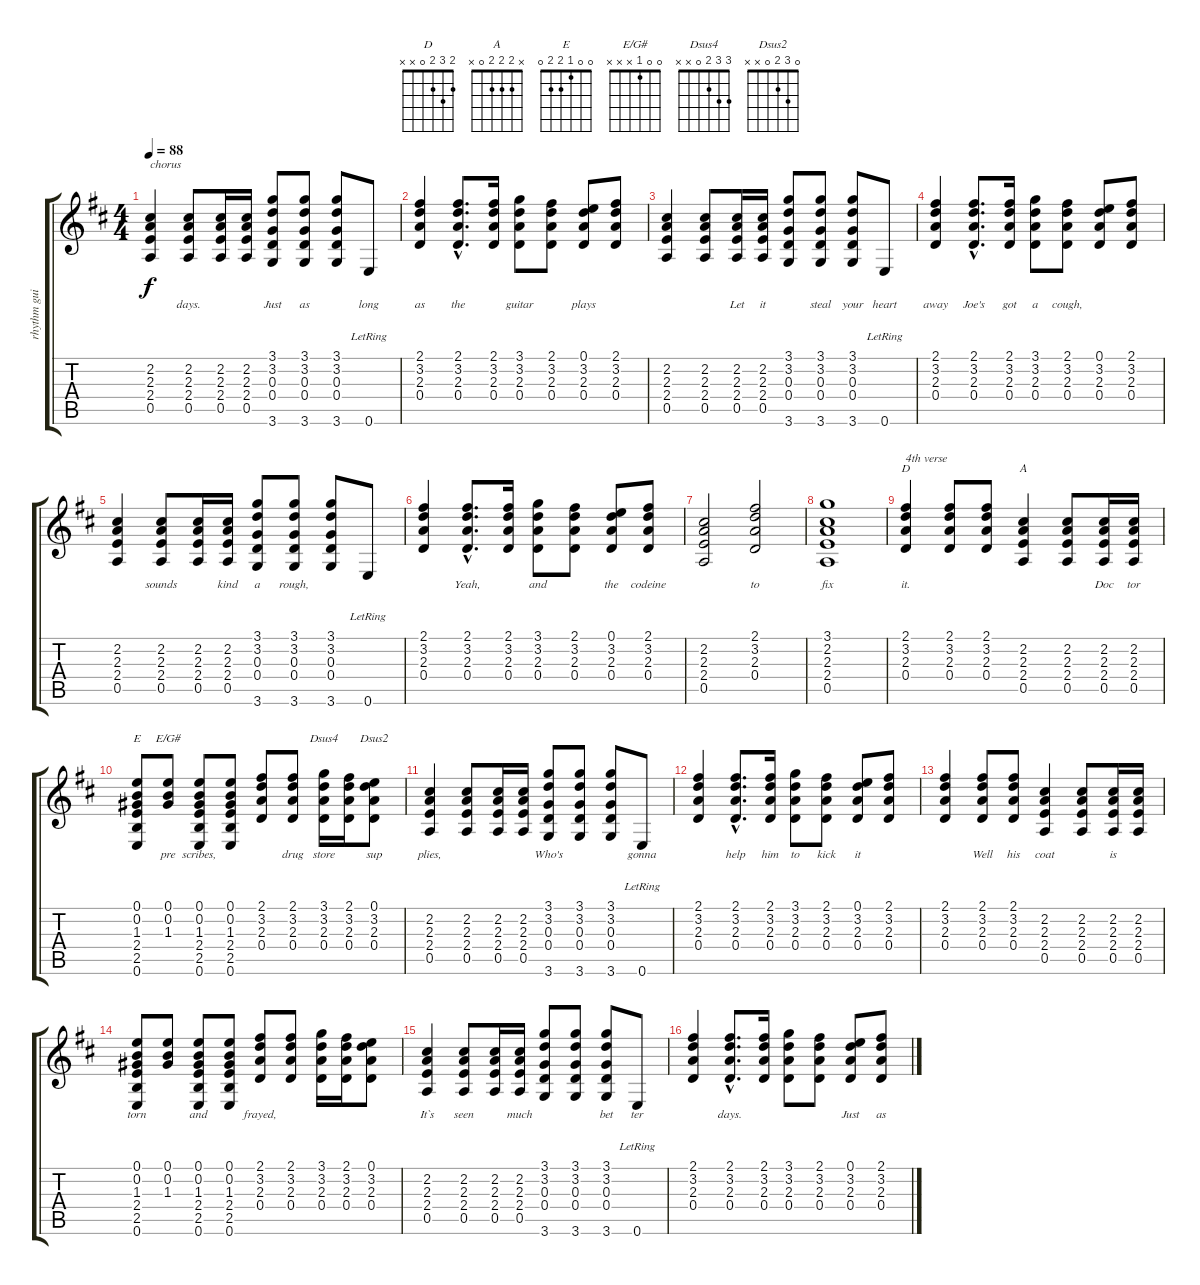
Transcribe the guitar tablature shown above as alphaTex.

\track ("rhythm guitar" "rhythm gui") {instrument acousticguitarsteel}
\staff {score tabs}
\tuning (E4 B3 G3 D3 A2 E2) {hide}
\chord ("D" 2 3 2 0 x x)
\chord ("A" x 2 2 2 0 x)
\chord ("E" 0 0 1 2 2 0)
\chord ("E/G#" 0 0 1 x x x)
\chord ("Dsus4" 3 3 2 0 x x)
\chord ("Dsus2" 0 3 2 0 x x)
\ts (4 4)
\tempo 88
\clef g2
\ks d
(2.2 2.3 2.4 0.5).4{txt "chorus" lyrics (0 "") lyrics (1 "") lyrics (2 "") lyrics (3 "") lyrics (4 "") dy f} (2.2 2.3 2.4 0.5).8{lyrics (0 "days.") lyrics (1 "") lyrics (2 "") lyrics (3 "") lyrics (4 "")} (2.2 2.3 2.4 0.5).16{lyrics (0 "") lyrics (1 "") lyrics (2 "") lyrics (3 "") lyrics (4 "")} (2.2 2.3 2.4 0.5).16{lyrics (0 "") lyrics (1 "") lyrics (2 "") lyrics (3 "") lyrics (4 "")} (3.1 3.2 0.3 0.4 3.6).8{lyrics (0 "Just") lyrics (1 "") lyrics (2 "") lyrics (3 "") lyrics (4 "")} (3.1 3.2 0.3 0.4 3.6).8{lyrics (0 "as") lyrics (1 "") lyrics (2 "") lyrics (3 "") lyrics (4 "")} (3.1 3.2 0.3 0.4 3.6).8{lyrics (0 "") lyrics (1 "") lyrics (2 "") lyrics (3 "") lyrics (4 "")} 0.6{lr}.8{lyrics (0 "long") lyrics (1 "") lyrics (2 "") lyrics (3 "") lyrics (4 "")} |
(2.1 3.2 2.3 0.4).4{lyrics (0 "as") lyrics (1 "") lyrics (2 "") lyrics (3 "") lyrics (4 "")} (2.1{hac} 3.2{hac} 2.3{hac} 0.4{hac}).8{d lyrics (0 "the") lyrics (1 "") lyrics (2 "") lyrics (3 "") lyrics (4 "")} (2.1 3.2 2.3 0.4).16{lyrics (0 "") lyrics (1 "") lyrics (2 "") lyrics (3 "") lyrics (4 "")} (3.1 3.2 2.3 0.4).8{lyrics (0 "guitar") lyrics (1 "") lyrics (2 "") lyrics (3 "") lyrics (4 "")} (2.1 3.2 2.3 0.4).8{lyrics (0 "") lyrics (1 "") lyrics (2 "") lyrics (3 "") lyrics (4 "")} (0.1 3.2 2.3 0.4).8{lyrics (0 "plays") lyrics (1 "") lyrics (2 "") lyrics (3 "") lyrics (4 "")} (2.1 3.2 2.3 0.4).8{lyrics (0 "") lyrics (1 "") lyrics (2 "") lyrics (3 "") lyrics (4 "")} |
(2.2 2.3 2.4 0.5).4{lyrics (0 "") lyrics (1 "") lyrics (2 "") lyrics (3 "") lyrics (4 "")} (2.2 2.3 2.4 0.5).8{lyrics (0 "") lyrics (1 "") lyrics (2 "") lyrics (3 "") lyrics (4 "")} (2.2 2.3 2.4 0.5).16{lyrics (0 "Let") lyrics (1 "") lyrics (2 "") lyrics (3 "") lyrics (4 "")} (2.2 2.3 2.4 0.5).16{lyrics (0 "it") lyrics (1 "") lyrics (2 "") lyrics (3 "") lyrics (4 "")} (3.1 3.2 0.3 0.4 3.6).8{lyrics (0 "") lyrics (1 "") lyrics (2 "") lyrics (3 "") lyrics (4 "")} (3.1 3.2 0.3 0.4 3.6).8{lyrics (0 "steal") lyrics (1 "") lyrics (2 "") lyrics (3 "") lyrics (4 "")} (3.1 3.2 0.3 0.4 3.6).8{lyrics (0 "your") lyrics (1 "") lyrics (2 "") lyrics (3 "") lyrics (4 "")} 0.6{lr}.8{lyrics (0 "heart") lyrics (1 "") lyrics (2 "") lyrics (3 "") lyrics (4 "")} |
(2.1 3.2 2.3 0.4).4{lyrics (0 "away") lyrics (1 "") lyrics (2 "") lyrics (3 "") lyrics (4 "")} (2.1{hac} 3.2{hac} 2.3{hac} 0.4{hac}).8{d lyrics (0 "Joe's") lyrics (1 "") lyrics (2 "") lyrics (3 "") lyrics (4 "")} (2.1 3.2 2.3 0.4).16{lyrics (0 "got") lyrics (1 "") lyrics (2 "") lyrics (3 "") lyrics (4 "")} (3.1 3.2 2.3 0.4).8{lyrics (0 "a") lyrics (1 "") lyrics (2 "") lyrics (3 "") lyrics (4 "")} (2.1 3.2 2.3 0.4).8{lyrics (0 "cough,") lyrics (1 "") lyrics (2 "") lyrics (3 "") lyrics (4 "")} (0.1 3.2 2.3 0.4).8{lyrics (0 "") lyrics (1 "") lyrics (2 "") lyrics (3 "") lyrics (4 "")} (2.1 3.2 2.3 0.4).8{lyrics (0 "") lyrics (1 "") lyrics (2 "") lyrics (3 "") lyrics (4 "")} |
(2.2 2.3 2.4 0.5).4{lyrics (0 "") lyrics (1 "") lyrics (2 "") lyrics (3 "") lyrics (4 "")} (2.2 2.3 2.4 0.5).8{lyrics (0 "sounds") lyrics (1 "") lyrics (2 "") lyrics (3 "") lyrics (4 "")} (2.2 2.3 2.4 0.5).16{lyrics (0 "") lyrics (1 "") lyrics (2 "") lyrics (3 "") lyrics (4 "")} (2.2 2.3 2.4 0.5).16{lyrics (0 "kind") lyrics (1 "") lyrics (2 "") lyrics (3 "") lyrics (4 "")} (3.1 3.2 0.3 0.4 3.6).8{lyrics (0 "a") lyrics (1 "") lyrics (2 "") lyrics (3 "") lyrics (4 "")} (3.1 3.2 0.3 0.4 3.6).8{lyrics (0 "rough,") lyrics (1 "") lyrics (2 "") lyrics (3 "") lyrics (4 "")} (3.1 3.2 0.3 0.4 3.6).8{lyrics (0 "") lyrics (1 "") lyrics (2 "") lyrics (3 "") lyrics (4 "")} 0.6{lr}.8{lyrics (0 "") lyrics (1 "") lyrics (2 "") lyrics (3 "") lyrics (4 "")} |
(2.1 3.2 2.3 0.4).4{lyrics (0 "") lyrics (1 "") lyrics (2 "") lyrics (3 "") lyrics (4 "")} (2.1{hac} 3.2{hac} 2.3{hac} 0.4{hac}).8{d lyrics (0 "Yeah,") lyrics (1 "") lyrics (2 "") lyrics (3 "") lyrics (4 "")} (2.1 3.2 2.3 0.4).16{lyrics (0 "") lyrics (1 "") lyrics (2 "") lyrics (3 "") lyrics (4 "")} (3.1 3.2 2.3 0.4).8{lyrics (0 "and") lyrics (1 "") lyrics (2 "") lyrics (3 "") lyrics (4 "")} (2.1 3.2 2.3 0.4).8{lyrics (0 "") lyrics (1 "") lyrics (2 "") lyrics (3 "") lyrics (4 "")} (0.1 3.2 2.3 0.4).8{lyrics (0 "the") lyrics (1 "") lyrics (2 "") lyrics (3 "") lyrics (4 "")} (2.1 3.2 2.3 0.4).8{lyrics (0 "codeine") lyrics (1 "") lyrics (2 "") lyrics (3 "") lyrics (4 "")} |
(2.2 2.3 2.4 0.5).2{lyrics (0 "") lyrics (1 "") lyrics (2 "") lyrics (3 "") lyrics (4 "")} (2.1 3.2 2.3 0.4).2{lyrics (0 "to") lyrics (1 "") lyrics (2 "") lyrics (3 "") lyrics (4 "")} |
(3.1 2.2 2.3 2.4 0.5).1{lyrics (0 "fix") lyrics (1 "") lyrics (2 "") lyrics (3 "") lyrics (4 "")} |
(2.1 3.2 2.3 0.4).4{ch "D" txt "4th verse" lyrics (0 "it.") lyrics (1 "") lyrics (2 "") lyrics (3 "") lyrics (4 "")} (2.1 3.2 2.3 0.4).8{lyrics (0 "") lyrics (1 "") lyrics (2 "") lyrics (3 "") lyrics (4 "")} (2.1 3.2 2.3 0.4).8{lyrics (0 "") lyrics (1 "") lyrics (2 "") lyrics (3 "") lyrics (4 "")} (2.2 2.3 2.4 0.5).4{ch "A" lyrics (0 "") lyrics (1 "") lyrics (2 "") lyrics (3 "") lyrics (4 "")} (2.2 2.3 2.4 0.5).8{lyrics (0 "") lyrics (1 "") lyrics (2 "") lyrics (3 "") lyrics (4 "")} (2.2 2.3 2.4 0.5).16{lyrics (0 "Doc") lyrics (1 "") lyrics (2 "") lyrics (3 "") lyrics (4 "")} (2.2 2.3 2.4 0.5).16{lyrics (0 "tor") lyrics (1 "") lyrics (2 "") lyrics (3 "") lyrics (4 "")} |
(0.1 0.2 1.3 2.4 2.5 0.6).8{ch "E" lyrics (0 "") lyrics (1 "") lyrics (2 "") lyrics (3 "") lyrics (4 "")} (0.1 0.2 1.3).8{ch "E/G#" lyrics (0 "pre") lyrics (1 "") lyrics (2 "") lyrics (3 "") lyrics (4 "")} (0.1 0.2 1.3 2.4 2.5 0.6).8{lyrics (0 "scribes,") lyrics (1 "") lyrics (2 "") lyrics (3 "") lyrics (4 "")} (0.1 0.2 1.3 2.4 2.5 0.6).8{lyrics (0 "") lyrics (1 "") lyrics (2 "") lyrics (3 "") lyrics (4 "")} (2.1 3.2 2.3 0.4).8{lyrics (0 "") lyrics (1 "") lyrics (2 "") lyrics (3 "") lyrics (4 "")} (2.1 3.2 2.3 0.4).8{lyrics (0 "drug") lyrics (1 "") lyrics (2 "") lyrics (3 "") lyrics (4 "")} (3.1 3.2 2.3 0.4).16{ch "Dsus4" lyrics (0 "store") lyrics (1 "") lyrics (2 "") lyrics (3 "") lyrics (4 "")} (2.1 3.2 2.3 0.4).16{lyrics (0 "") lyrics (1 "") lyrics (2 "") lyrics (3 "") lyrics (4 "")} (0.1 3.2 2.3 0.4).8{ch "Dsus2" lyrics (0 "sup") lyrics (1 "") lyrics (2 "") lyrics (3 "") lyrics (4 "")} |
(2.2 2.3 2.4 0.5).4{lyrics (0 "plies,") lyrics (1 "") lyrics (2 "") lyrics (3 "") lyrics (4 "")} (2.2 2.3 2.4 0.5).8{lyrics (0 "") lyrics (1 "") lyrics (2 "") lyrics (3 "") lyrics (4 "")} (2.2 2.3 2.4 0.5).16{lyrics (0 "") lyrics (1 "") lyrics (2 "") lyrics (3 "") lyrics (4 "")} (2.2 2.3 2.4 0.5).16{lyrics (0 "") lyrics (1 "") lyrics (2 "") lyrics (3 "") lyrics (4 "")} (3.1 3.2 0.3 0.4 3.6).8{lyrics (0 "Who's") lyrics (1 "") lyrics (2 "") lyrics (3 "") lyrics (4 "")} (3.1 3.2 0.3 0.4 3.6).8{lyrics (0 "") lyrics (1 "") lyrics (2 "") lyrics (3 "") lyrics (4 "")} (3.1 3.2 0.3 0.4 3.6).8{lyrics (0 "") lyrics (1 "") lyrics (2 "") lyrics (3 "") lyrics (4 "")} 0.6{lr}.8{lyrics (0 "gonna") lyrics (1 "") lyrics (2 "") lyrics (3 "") lyrics (4 "")} |
(2.1 3.2 2.3 0.4).4{lyrics (0 "") lyrics (1 "") lyrics (2 "") lyrics (3 "") lyrics (4 "")} (2.1{hac} 3.2{hac} 2.3{hac} 0.4{hac}).8{d lyrics (0 "help") lyrics (1 "") lyrics (2 "") lyrics (3 "") lyrics (4 "")} (2.1 3.2 2.3 0.4).16{lyrics (0 "him") lyrics (1 "") lyrics (2 "") lyrics (3 "") lyrics (4 "")} (3.1 3.2 2.3 0.4).8{lyrics (0 "to") lyrics (1 "") lyrics (2 "") lyrics (3 "") lyrics (4 "")} (2.1 3.2 2.3 0.4).8{lyrics (0 "kick") lyrics (1 "") lyrics (2 "") lyrics (3 "") lyrics (4 "")} (0.1 3.2 2.3 0.4).8{lyrics (0 "it") lyrics (1 "") lyrics (2 "") lyrics (3 "") lyrics (4 "")} (2.1 3.2 2.3 0.4).8{lyrics (0 "") lyrics (1 "") lyrics (2 "") lyrics (3 "") lyrics (4 "")} |
(2.1 3.2 2.3 0.4).4{lyrics (0 "") lyrics (1 "") lyrics (2 "") lyrics (3 "") lyrics (4 "")} (2.1 3.2 2.3 0.4).8{lyrics (0 "Well") lyrics (1 "") lyrics (2 "") lyrics (3 "") lyrics (4 "")} (2.1 3.2 2.3 0.4).8{lyrics (0 "his") lyrics (1 "") lyrics (2 "") lyrics (3 "") lyrics (4 "")} (2.2 2.3 2.4 0.5).4{lyrics (0 "coat") lyrics (1 "") lyrics (2 "") lyrics (3 "") lyrics (4 "")} (2.2 2.3 2.4 0.5).8{lyrics (0 "") lyrics (1 "") lyrics (2 "") lyrics (3 "") lyrics (4 "")} (2.2 2.3 2.4 0.5).16{lyrics (0 "is") lyrics (1 "") lyrics (2 "") lyrics (3 "") lyrics (4 "")} (2.2 2.3 2.4 0.5).16{lyrics (0 "") lyrics (1 "") lyrics (2 "") lyrics (3 "") lyrics (4 "")} |
(0.1 0.2 1.3 2.4 2.5 0.6).8{lyrics (0 "torn") lyrics (1 "") lyrics (2 "") lyrics (3 "") lyrics (4 "")} (0.1 0.2 1.3).8{lyrics (0 "") lyrics (1 "") lyrics (2 "") lyrics (3 "") lyrics (4 "")} (0.1 0.2 1.3 2.4 2.5 0.6).8{lyrics (0 "and") lyrics (1 "") lyrics (2 "") lyrics (3 "") lyrics (4 "")} (0.1 0.2 1.3 2.4 2.5 0.6).8{lyrics (0 "") lyrics (1 "") lyrics (2 "") lyrics (3 "") lyrics (4 "")} (2.1 3.2 2.3 0.4).8{lyrics (0 "frayed,") lyrics (1 "") lyrics (2 "") lyrics (3 "") lyrics (4 "")} (2.1 3.2 2.3 0.4).8{lyrics (0 "") lyrics (1 "") lyrics (2 "") lyrics (3 "") lyrics (4 "")} (3.1 3.2 2.3 0.4).16{lyrics (0 "") lyrics (1 "") lyrics (2 "") lyrics (3 "") lyrics (4 "")} (2.1 3.2 2.3 0.4).16{lyrics (0 "") lyrics (1 "") lyrics (2 "") lyrics (3 "") lyrics (4 "")} (0.1 3.2 2.3 0.4).8{lyrics (0 "") lyrics (1 "") lyrics (2 "") lyrics (3 "") lyrics (4 "")} |
(2.2 2.3 2.4 0.5).4{lyrics (0 "It`s") lyrics (1 "") lyrics (2 "") lyrics (3 "") lyrics (4 "")} (2.2 2.3 2.4 0.5).8{lyrics (0 "seen") lyrics (1 "") lyrics (2 "") lyrics (3 "") lyrics (4 "")} (2.2 2.3 2.4 0.5).16{lyrics (0 "") lyrics (1 "") lyrics (2 "") lyrics (3 "") lyrics (4 "")} (2.2 2.3 2.4 0.5).16{lyrics (0 "much") lyrics (1 "") lyrics (2 "") lyrics (3 "") lyrics (4 "")} (3.1 3.2 0.3 0.4 3.6).8{lyrics (0 "") lyrics (1 "") lyrics (2 "") lyrics (3 "") lyrics (4 "")} (3.1 3.2 0.3 0.4 3.6).8{lyrics (0 "") lyrics (1 "") lyrics (2 "") lyrics (3 "") lyrics (4 "")} (3.1 3.2 0.3 0.4 3.6).8{lyrics (0 "bet") lyrics (1 "") lyrics (2 "") lyrics (3 "") lyrics (4 "")} 0.6{lr}.8{lyrics (0 "ter") lyrics (1 "") lyrics (2 "") lyrics (3 "") lyrics (4 "")} |
(2.1 3.2 2.3 0.4).4{lyrics (0 "") lyrics (1 "") lyrics (2 "") lyrics (3 "") lyrics (4 "")} (2.1{hac} 3.2{hac} 2.3{hac} 0.4{hac}).8{d lyrics (0 "days.") lyrics (1 "") lyrics (2 "") lyrics (3 "") lyrics (4 "")} (2.1 3.2 2.3 0.4).16{lyrics (0 "") lyrics (1 "") lyrics (2 "") lyrics (3 "") lyrics (4 "")} (3.1 3.2 2.3 0.4).8{lyrics (0 "") lyrics (1 "") lyrics (2 "") lyrics (3 "") lyrics (4 "")} (2.1 3.2 2.3 0.4).8{lyrics (0 "") lyrics (1 "") lyrics (2 "") lyrics (3 "") lyrics (4 "")} (0.1 3.2 2.3 0.4).8{lyrics (0 "Just") lyrics (1 "") lyrics (2 "") lyrics (3 "") lyrics (4 "")} (2.1 3.2 2.3 0.4).8{lyrics (0 "as") lyrics (1 "") lyrics (2 "") lyrics (3 "") lyrics (4 "")}
